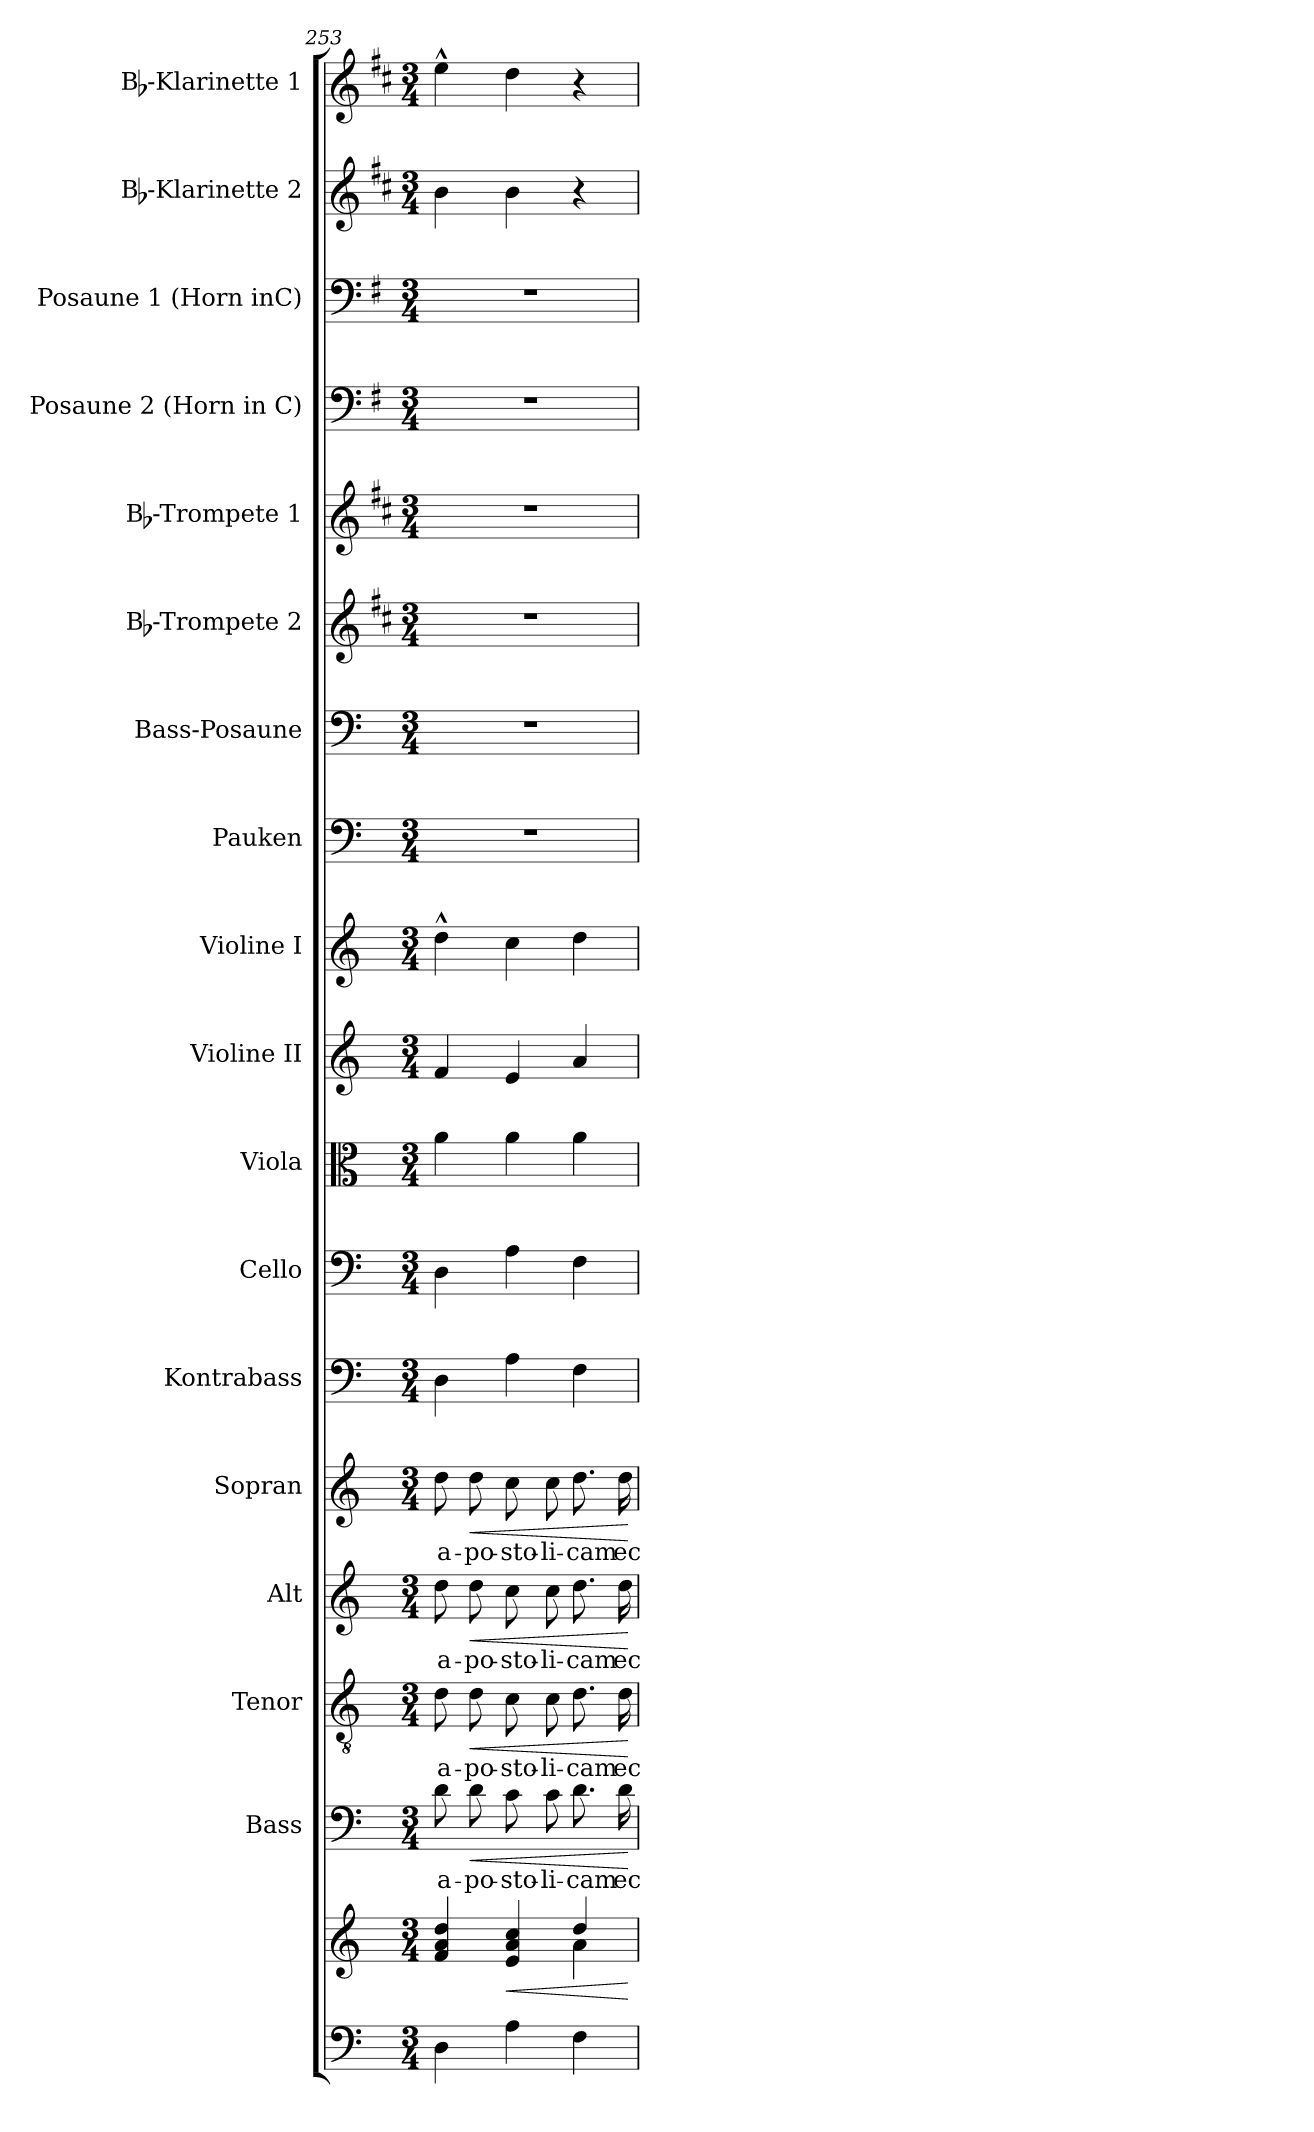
**kern	**kern	**dynam	**kern	**text	**dynam	**kern	**text	**dynam	**kern	**text	**dynam	**kern	**text	**dynam	**kern	**kern	**kern	**kern	**kern	**kern	**kern	**kern	**kern	**kern	**kern	**kern	**kern
*part18	*part18	*part18	*part17	*part17	*part17	*part16	*part16	*part16	*part15	*part15	*part15	*part14	*part14	*part14	*part13	*part12	*part11	*part10	*part9	*part8	*part7	*part6	*part5	*part4	*part3	*part2	*part1
*staff19	*staff18	*staff18/19	*staff17	*staff17	*staff17	*staff16	*staff16	*staff16	*staff15	*staff15	*staff15	*staff14	*staff14	*staff14	*staff13	*staff12	*staff11	*staff10	*staff9	*staff8	*staff7	*staff6	*staff5	*staff4	*staff3	*staff2	*staff1
*	*	*	*I"Bass	*	*	*I"Tenor	*	*	*I"Alt	*	*	*I"Sopran	*	*	*I"Kontrabass	*I"Cello	*I"Viola	*I"Violine II	*I"Violine I	*I"Pauken	*I"Bass-Posaune	*I"Bb-Trompete 2	*I"Bb-Trompete 1	*I"Posaune 2 (Horn in C)	*I"Posaune 1 (Horn inC)	*I"Bb-Klarinette 2	*I"Bb-Klarinette 1
*	*	*	*I'B.	*	*	*I'T.	*	*	*I'A.	*	*	*I'S.	*	*	*I'Kb.	*	*I'Vla.	*I'Vl. II	*I'Vl. I	*I'Pk.	*I'B-Pos.	*I'Bb Trp. 2	*I'Bb Trp. 1	*I'Pos. 2	*I'Pos. 1	*I'Bb Kl. 2	*I'Bb Kl. 1
*clefF4	*clefG2	*	*clefF4	*	*	*clefGv2	*	*	*clefG2	*	*	*clefG2	*	*	*clefF4	*clefF4	*clefC3	*clefG2	*clefG2	*clefF4	*clefF4	*clefG2	*clefG2	*clefF4	*clefF4	*clefG2	*clefG2
*	*	*	*	*	*	*	*	*	*	*	*	*	*	*	*ITrd7c12	*	*	*	*	*	*	*ITrd1c2	*ITrd1c2	*ITrd4c7	*ITrd4c7	*ITrd1c2	*ITrd1c2
*k[]	*k[]	*	*k[]	*	*	*k[]	*	*	*k[]	*	*	*k[]	*	*	*k[]	*k[]	*k[]	*k[]	*k[]	*k[]	*k[]	*k[]	*k[]	*k[]	*k[]	*k[]	*k[]
*C:	*C:	*	*C:	*	*	*C:	*	*	*C:	*	*	*C:	*	*	*C:	*C:	*C:	*C:	*C:	*C:	*C:	*C:	*C:	*C:	*C:	*C:	*C:
*M3/4	*M3/4	*	*M3/4	*	*	*M3/4	*	*	*M3/4	*	*	*M3/4	*	*	*M3/4	*M3/4	*M3/4	*M3/4	*M3/4	*M3/4	*M3/4	*M3/4	*M3/4	*M3/4	*M3/4	*M3/4	*M3/4
=253	=253	=253	=253	=253	=253	=253	=253	=253	=253	=253	=253	=253	=253	=253	=253	=253	=253	=253	=253	=253	=253	=253	=253	=253	=253	=253	=253
*	*^	*	*	*	*	*	*	*	*	*	*	*	*	*	*	*	*	*	*	*	*	*	*	*	*	*	*
!	!	!	!	!	!LO:LY:b	!	!	!LO:LY:b	!	!	!LO:LY:b	!	!	!LO:LY:b	!	!	!	!	!	!	!	!	!	!	!	!	!	!
4D\	4f/ 4a/ 4dd/	2ryy	.	8d\	a-	.	8d\	a-	.	8dd\	a-	.	8dd\	a-	.	4DD\	4D\	4a\	4f/	4dd^^>\	2.r	2.r	2.r	2.r	2.r	2.r	4a\	4dd^^>\
!	!	!	!	!	!LO:LY:b	!LO:HP:b	!	!LO:LY:b	!LO:HP:b	!	!LO:LY:b	!LO:HP:b	!	!LO:LY:b	!LO:HP:b	!	!	!	!	!	!	!	!	!	!	!	!	!
.	.	.	.	8d\	-po-	<	8d\	-po-	<	8dd\	-po-	<	8dd\	-po-	<	.	.	.	.	.	.	.	.	.	.	.	.	.
!	!	!	!LO:HP:b	!	!LO:LY:b	!	!	!LO:LY:b	!	!	!LO:LY:b	!	!	!LO:LY:b	!	!	!	!	!	!	!	!	!	!	!	!	!	!
4A\	4e/ 4a/ 4cc/	.	<	8c\	-sto-	.	8c\	-sto-	.	8cc\	-sto-	.	8cc\	-sto-	.	4AA\	4A\	4a\	4e/	4cc\	.	.	.	.	.	.	4a\	4cc\
!	!	!	!	!	!LO:LY:b	!	!	!LO:LY:b	!	!	!LO:LY:b	!	!	!LO:LY:b	!	!	!	!	!	!	!	!	!	!	!	!	!	!
.	.	.	.	8c\	-li-	.	8c\	-li-	.	8cc\	-li-	.	8cc\	-li-	.	.	.	.	.	.	.	.	.	.	.	.	.	.
!	!	!	!	!	!LO:LY:b	!	!	!LO:LY:b	!	!	!LO:LY:b	!	!	!LO:LY:b	!	!	!	!	!	!	!	!	!	!	!	!	!	!
4F\	4dd/	4a\	.	8.d\	-cam	.	8.d\	-cam	.	8.dd\	-cam	.	8.dd\	-cam	.	4FF\	4F\	4a\	4a/	4dd\	.	.	.	.	.	.	4r	4r
!	!	!	!	!	!LO:LY:b	!	!	!LO:LY:b	!	!	!LO:LY:b	!	!	!LO:LY:b	!	!	!	!	!	!	!	!	!	!	!	!	!	!
.	.	.	.	16d\	ec-	.	16d\	ec-	.	16dd\	ec-	.	16dd\	ec-	.	.	.	.	.	.	.	.	.	.	.	.	.	.
*	*v	*v	*	*	*	*	*	*	*	*	*	*	*	*	*	*	*	*	*	*	*	*	*	*	*	*	*	*
.	.	[	.	.	[	.	.	[	.	.	[	.	.	[	.	.	.	.	.	.	.	.	.	.	.	.	.
=	=	=	=	=	=	=	=	=	=	=	=	=	=	=	=	=	=	=	=	=	=	=	=	=	=	=	=
*-	*-	*-	*-	*-	*-	*-	*-	*-	*-	*-	*-	*-	*-	*-	*-	*-	*-	*-	*-	*-	*-	*-	*-	*-	*-	*-	*-
